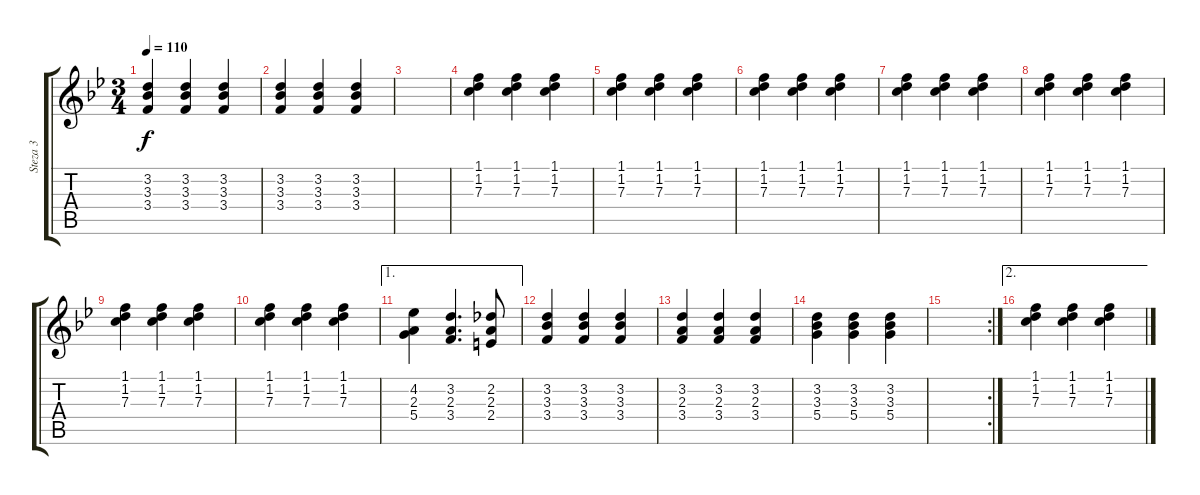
\track ("Steza 3" "Steza 3") {instrument acousticguitarsteel}
\staff {score tabs}
\tuning (E4 B3 G3 D3 A2 E2) {hide}
\ts (3 4)
\tempo 110
\clef g2
\ks bb
(3.2 3.3 3.4).4{dy f} (3.2 3.3 3.4).4 (3.2 3.3 3.4).4 |
(3.2 3.3 3.4).4 (3.2 3.3 3.4).4 (3.2 3.3 3.4).4 |
|
(1.1 1.2 7.3).4 (1.1 1.2 7.3).4 (1.1 1.2 7.3).4 |
(1.1 1.2 7.3).4 (1.1 1.2 7.3).4 (1.1 1.2 7.3).4 |
(1.1 1.2 7.3).4 (1.1 1.2 7.3).4 (1.1 1.2 7.3).4 |
(1.1 1.2 7.3).4 (1.1 1.2 7.3).4 (1.1 1.2 7.3).4 |
(1.1 1.2 7.3).4 (1.1 1.2 7.3).4 (1.1 1.2 7.3).4 |
(1.1 1.2 7.3).4 (1.1 1.2 7.3).4 (1.1 1.2 7.3).4 |
(1.1 1.2 7.3).4 (1.1 1.2 7.3).4 (1.1 1.2 7.3).4 |
\ae 1
(4.2 2.3 5.4).4 (3.2 2.3 3.4).4{d} (2.2 2.3 2.4).8 |
(3.2 3.3 3.4).4 (3.2 3.3 3.4).4 (3.2 3.3 3.4).4 |
(3.2 2.3 3.4).4 (3.2 2.3 3.4).4 (3.2 2.3 3.4).4 |
(3.2 3.3 5.4).4 (3.2 3.3 5.4).4 (3.2 3.3 5.4).4 |
\rc 2
|
\ae 2
(1.1 1.2 7.3).4 (1.1 1.2 7.3).4 (1.1 1.2 7.3).4
